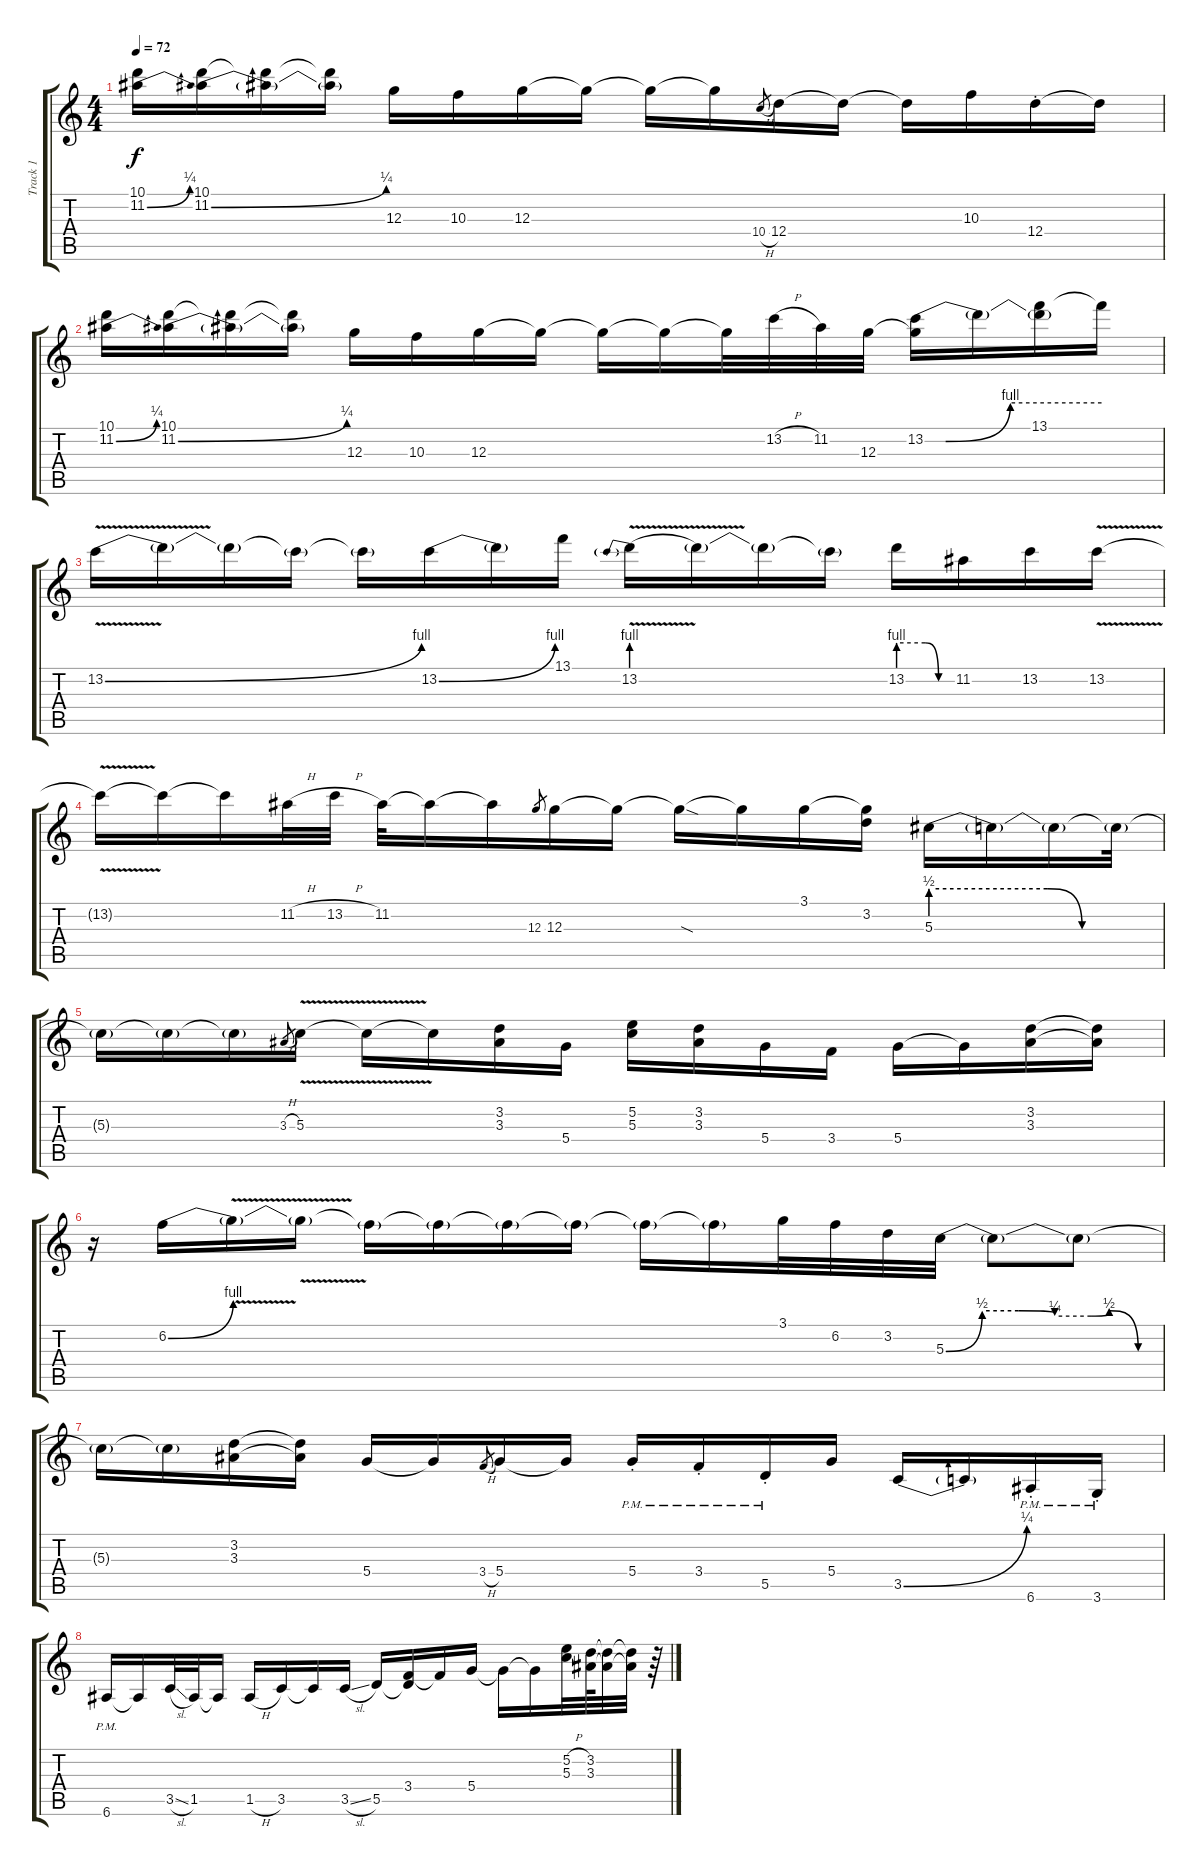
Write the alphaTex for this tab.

\track ("Track 1" "Track 1") {instrument overdrivenguitar}
\staff {score tabs}
\tuning (E4 B3 G3 D3 A2 E2) {hide}
\ts (4 4)
\tempo 72
\clef g2
\ks c
(10.1 11.2{be (bend 0 0 60 1)}).16{dy f} (10.1 11.2{be (bend 0 0 60 1)}).16 (10.1{t} 11.2{t}).16 (10.1{t} 11.2{t}).16 12.3.16 10.3.16 12.3.16 12.3{t}.16 12.3{t}.16 12.3{t}.16 10.4{h}.8{gr} 12.4.16 12.4{t}.16 12.4{t}.16 10.3.16 12.4{st}.16 12.4{t}.16 |
(10.1 11.2{be (bend 0 0 60 1)}).16 (10.1 11.2{be (bend 0 0 60 1)}).16 (10.1{t} 11.2{t}).16 (10.1{t} 11.2{t}).16 12.3.16 10.3.16 12.3.16 12.3{t}.16 12.3{t}.16 12.3{t}.16 12.3{t}.32 13.2{h}.32 11.2.32 12.3.32 (13.2{be (custom 0 0 7 0 29 4 60 4)} 12.3{t}).16 13.2{t}.16 (13.1 13.2{t}).16 13.1{t}.16 |
13.2{be (bend 0 0 60 4) v}.16 13.2{t}.16 13.2{t}.16 13.2{t}.16 13.2{t}.16 13.2{be (bend 0 0 60 4)}.16 13.2{t}.16 13.1.16 13.2{be (prebend 0 4 60 4) v}.16 13.2{t}.16 13.2{t}.16 13.2{t}.16 13.2{be (custom 0 4 30 4 45 0 60 0)}.16 11.2.16 13.2.16 13.2{v}.16 |
13.2{t}.16 13.2{t}.16 13.2{t}.16 11.2{h}.32 13.2{h}.32 11.2.32 11.2{t}.16 11.2{t}.16 12.3.8{gr} 12.3.16 12.3{t}.16 12.3{sod t}.16 12.3{t}.16 3.1.16 (3.1{t} 3.2).16 5.3{be (custom 0 2 30 2 39 0 60 0)}.16 5.3{t}.16 5.3{t}.16 5.3{t}.32 |
5.3{t}.16 5.3{t}.16 5.3{t}.16 3.3{h}.8{gr} 5.3{v}.16 5.3{t}.16 5.3{t}.16 (3.2 3.3).16 5.4.16 (5.2 5.3).16 (3.2 3.3).16 5.4.16 3.4.16 5.4.16 5.4{t}.16 (3.2 3.3).16 (3.2{t} 3.3{t}).16 |
r.16 6.2{be (bend 0 0 60 4)}.16 6.2{v t}.16 6.2{t}.16 6.2{t}.16 6.2{t}.16 6.2{t}.16 6.2{t}.16 6.2{t}.16 6.2{t}.16 3.1.32 6.2.32 3.2.32 5.3{be (custom 0 0 10 2 20 2 30 1 40 1 45 2 53 0 60 0)}.32 5.3{t}.8 5.3{t}.8 |
5.3{t}.16 5.3{t}.16 (3.2 3.3).16 (3.2{t} 3.3{t}).16 5.4.16 5.4{t}.16 3.4{h}.8{gr} 5.4.16 5.4{t}.16 5.4{pm st}.16 3.4{pm st}.16 5.5{pm st}.16 5.4.16 3.5{be (bend 0 0 60 1)}.16 3.5{t}.16 6.6{pm st}.16 3.6{pm st}.16 |
6.6{pm}.16 6.6{t}.16 3.5{sl}.32 1.5.32 1.5{t}.16 1.5{h}.16 3.5.16 3.5{t}.16 3.5{sl}.16 5.5.16 (3.4 5.5{t}).16 3.4{t}.16 5.4.16 5.4{t}.16 5.4{t}.16 (5.2{h} 5.3{h}).32 (3.2 3.3).64 (3.2{t} 3.3{t}).32 (3.2{t} 3.3{t}).32 r.64
